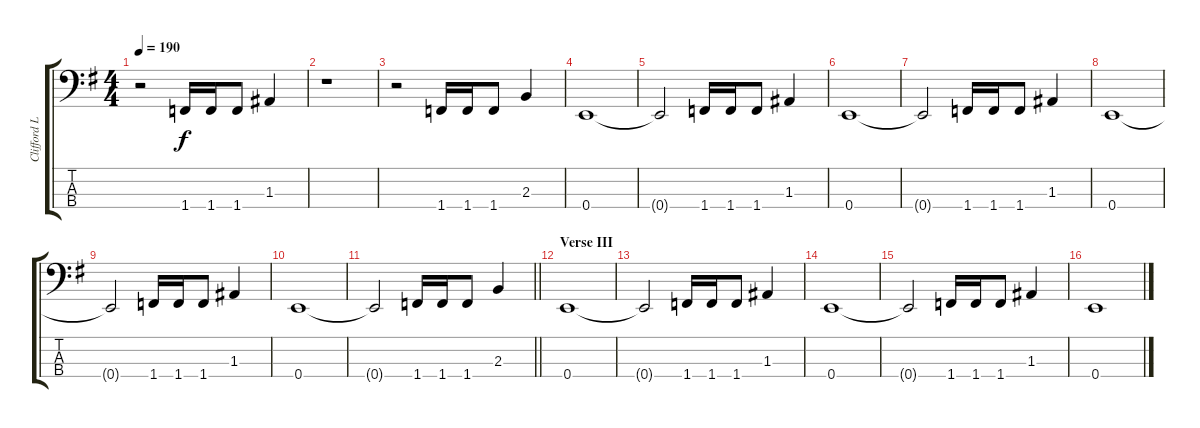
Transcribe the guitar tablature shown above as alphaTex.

\track ("Clifford Lee Burton - Bass Guitar" "Clifford L") {instrument electricbassfinger}
\staff {score tabs}
\tuning (G2 D2 A1 E1) {hide}
\ts (4 4)
\tempo 190
\clef f4
\ks eminor
r.2{dy f} 1.4.16 1.4.16 1.4.8 1.3.4 |
r.1 |
r.2 1.4.16 1.4.16 1.4.8 2.3.4 |
0.4.1 |
0.4{t}.2 1.4.16 1.4.16 1.4.8 1.3.4 |
0.4.1 |
0.4{t}.2 1.4.16 1.4.16 1.4.8 1.3.4 |
0.4.1 |
0.4{t}.2 1.4.16 1.4.16 1.4.8 1.3.4 |
0.4.1 |
\barLineRight lightlight
0.4{t}.2 1.4.16 1.4.16 1.4.8 2.3.4 |
\section ("" "Verse III")
0.4.1 |
0.4{t}.2 1.4.16 1.4.16 1.4.8 1.3.4 |
0.4.1 |
0.4{t}.2 1.4.16 1.4.16 1.4.8 1.3.4 |
0.4.1
